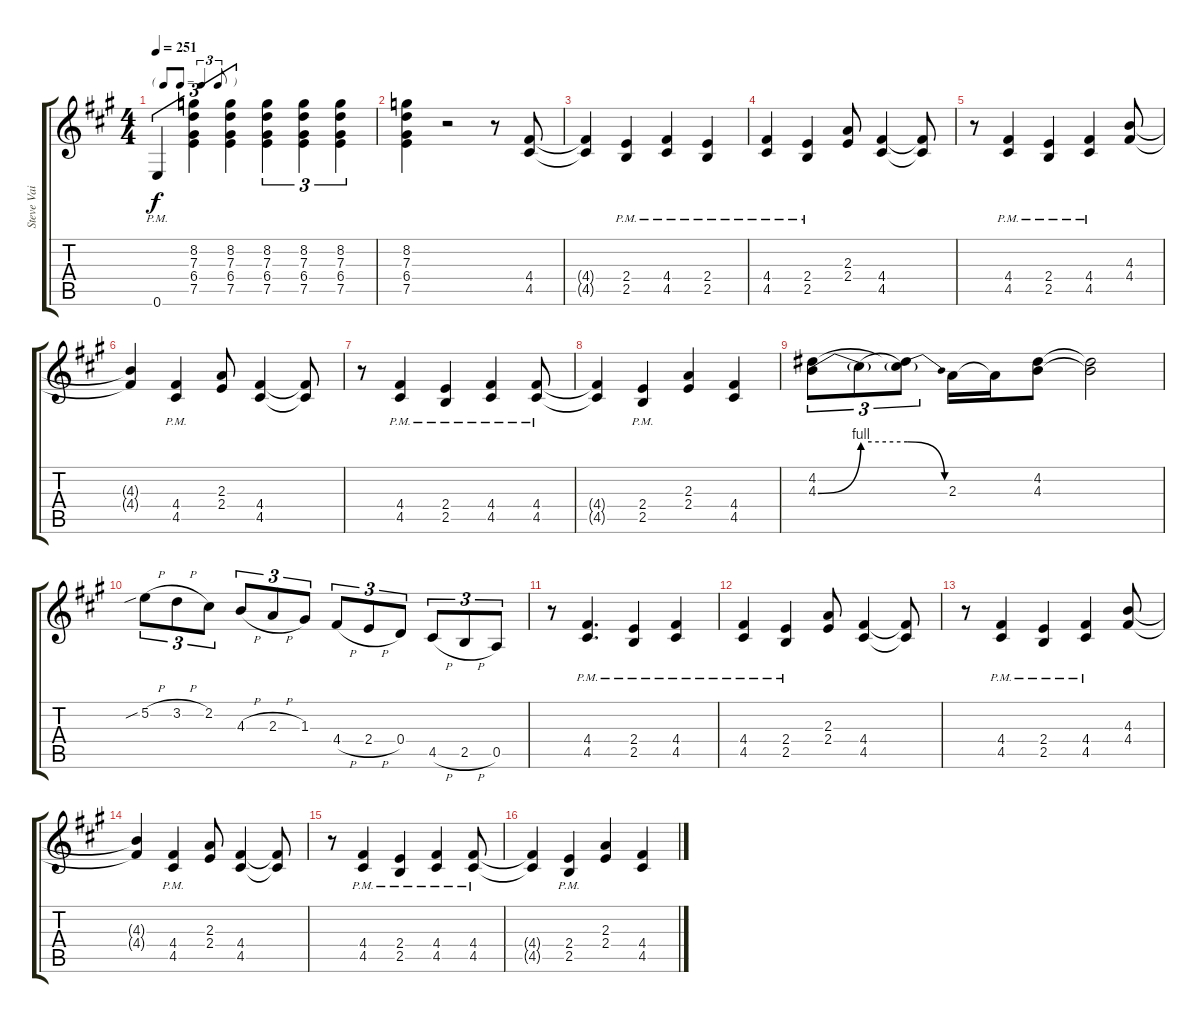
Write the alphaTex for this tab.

\track ("Steve Vai" "Steve Vai") {instrument distortionguitar}
\staff {score tabs}
\tuning (E4 B3 G3 D3 A2 E2) {hide}
\ts (4 4)
\tf triplet8th
\tempo 251
\clef g2
\ks f#minor
0.6{pm}.4{tu (3 2) dy f} (8.2 7.3 6.4 7.5).4{tu (3 2)} (8.2 7.3 6.4 7.5).4{tu (3 2)} (8.2 7.3 6.4 7.5).4{tu (3 2)} (8.2 7.3 6.4 7.5).4{tu (3 2)} (8.2 7.3 6.4 7.5).4{tu (3 2)} |
(8.2 7.3 6.4 7.5).4 r.2 r.8 (4.4 4.5).8 |
(4.4{t} 4.5{t}).4 (2.4{pm} 2.5{pm}).4 (4.4{pm} 4.5{pm}).4 (2.4{pm} 2.5{pm}).4 |
(4.4{pm} 4.5{pm}).4 (2.4{pm} 2.5{pm}).4 (2.3 2.4).8 (4.4 4.5).4 (4.4{t} 4.5{t}).8 |
r.8 (4.4{pm} 4.5{pm}).4 (2.4{pm} 2.5{pm}).4 (4.4{pm} 4.5{pm}).4 (4.3 4.4).8 |
(4.3{t} 4.4{t}).4 (4.4{pm} 4.5{pm}).4 (2.3 2.4).8 (4.4 4.5).4 (4.4{t} 4.5{t}).8 |
r.8 (4.4{pm} 4.5{pm}).4 (2.4{pm} 2.5{pm}).4 (4.4{pm} 4.5{pm}).4 (4.4{pm} 4.5{pm}).8 |
(4.4{t} 4.5{t}).4 (2.4{pm} 2.5{pm}).4 (2.3 2.4).4 (4.4 4.5).4 |
(4.2 4.3{be (bend 0 0 60 4)}).8{tu (3 2)} 4.3{be (hold 0 4 60 4) t}.8{tu (3 2)} (4.2{t} 4.3{be (release 0 4 60 0) t}).8{tu (3 2)} 2.3.16 2.3{t}.16 (4.2 4.3).8 (4.2{t} 4.3{t}).2 |
5.2{sib h}.8{tu (3 2)} 3.2{h}.8{tu (3 2)} 2.2.8{tu (3 2)} 4.3{h}.8{tu (3 2)} 2.3{h}.8{tu (3 2)} 1.3.8{tu (3 2)} 4.4{h}.8{tu (3 2)} 2.4{h}.8{tu (3 2)} 0.4.8{tu (3 2)} 4.5{h}.8{tu (3 2)} 2.5{h}.8{tu (3 2)} 0.5.8{tu (3 2)} |
r.8 (4.4{pm} 4.5{pm}).4{d} (2.4{pm} 2.5{pm}).4 (4.4{pm} 4.5{pm}).4 |
(4.4{pm} 4.5{pm}).4 (2.4{pm} 2.5{pm}).4 (2.3 2.4).8 (4.4 4.5).4 (4.4{t} 4.5{t}).8 |
r.8 (4.4{pm} 4.5{pm}).4 (2.4{pm} 2.5{pm}).4 (4.4{pm} 4.5{pm}).4 (4.3 4.4).8 |
(4.3{t} 4.4{t}).4 (4.4{pm} 4.5{pm}).4 (2.3 2.4).8 (4.4 4.5).4 (4.4{t} 4.5{t}).8 |
r.8 (4.4{pm} 4.5{pm}).4 (2.4{pm} 2.5{pm}).4 (4.4{pm} 4.5{pm}).4 (4.4{pm} 4.5{pm}).8 |
(4.4{t} 4.5{t}).4 (2.4{pm} 2.5{pm}).4 (2.3 2.4).4 (4.4 4.5).4
